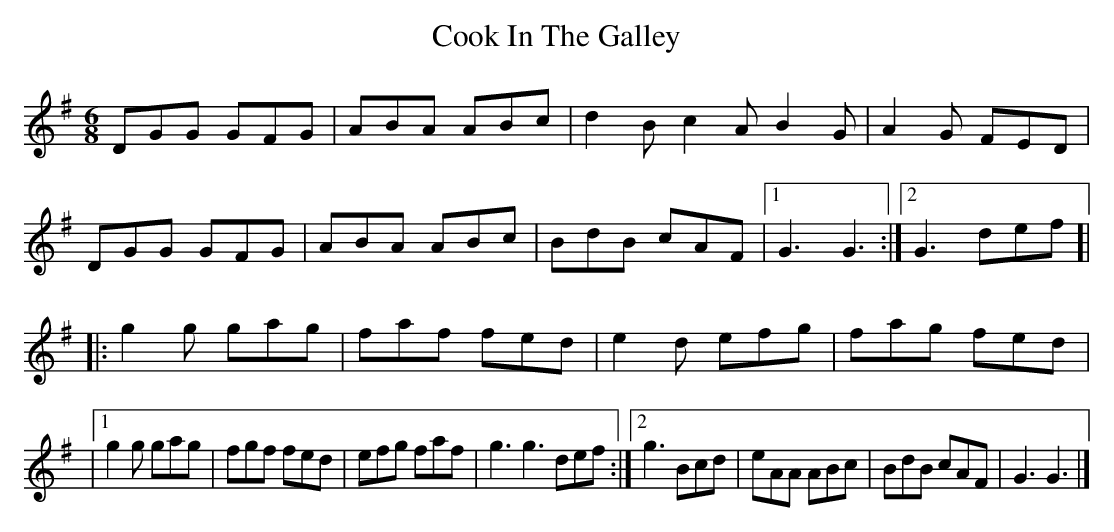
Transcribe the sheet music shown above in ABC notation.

X:1
T: Cook In The Galley
M: 6/8
L: 1/8
K: Gmaj
DGG GFG | ABA ABc | \
M: 9/8 \
d2 B c2 A B2 G |\
M: 6/8 \
A2 G FED |
DGG GFG | ABA ABc | BdB cAF |1 G3 G3 :|2 G3 def ]|
|: g2 g gag | faf fed | e2 d efg | fag fed |
|1 g2 g gag | fgf fed | efg faf |\
M: 9/8 \
g3 g3 def :|2 \
M: 6/8 \
g3 Bcd | eAA ABc | BdB cAF | G3 G3 |]
